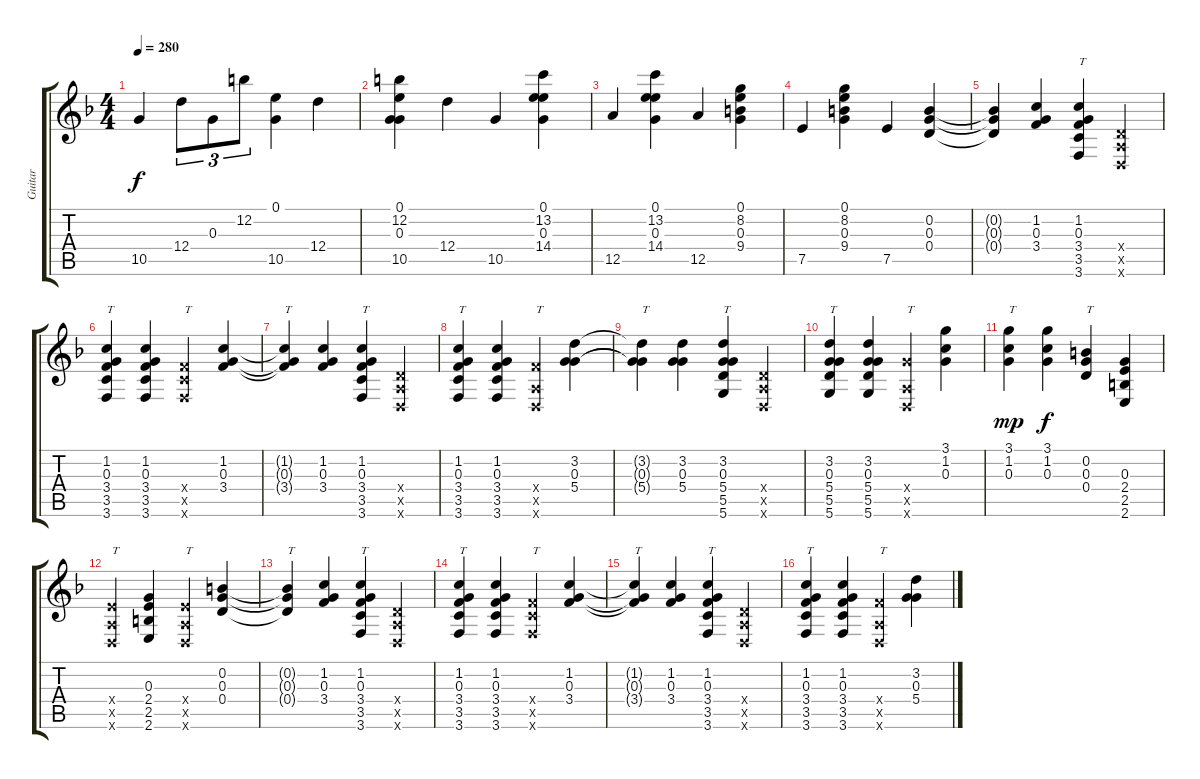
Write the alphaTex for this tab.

\track ("Guitar" "Guitar") {instrument acousticguitarsteel}
\staff {score tabs}
\tuning (E4 B3 G3 D3 A2 D2) {hide}
\ts (4 4)
\tempo 280
\clef g2
\ks f
10.5.4{dy f} 12.4.8{tu (3 2)} 0.3.8{tu (3 2)} 12.2.8{tu (3 2)} (0.1 10.5).4 12.4.4 |
(0.1 12.2 0.3 10.5).4 12.4.4 10.5.4 (0.1 13.2 0.3 14.4).4 |
12.5.4 (0.1 13.2 0.3 14.4).4 12.5.4 (0.1 8.2 0.3 9.4).4 |
7.5.4 (0.1 8.2 0.3 9.4).4 7.5.4 (0.2 0.3 0.4).4 |
(0.2{t} 0.3{t} 0.4{t}).4 (1.2 0.3 3.4).4 (1.2 0.3 3.4 3.5 3.6).4{txt "T"} (0.4{x} 0.5{x} 0.6{x}).4 |
(1.2 0.3 3.4 3.5 3.6).4{txt "T"} (1.2 0.3 3.4 3.5 3.6).4 (3.4{x} 3.5{x} 3.6{x}).4{txt "T"} (1.2 0.3 3.4).4 |
(1.2{t} 0.3{t} 3.4{t}).4{txt "T"} (1.2 0.3 3.4).4 (1.2 0.3 3.4 3.5 3.6).4{txt "T"} (0.4{x} 0.5{x} 0.6{x}).4 |
(1.2 0.3 3.4 3.5 3.6).4{txt "T"} (1.2 0.3 3.4 3.5 3.6).4 (3.4{x} 0.5{x} 0.6{x}).4{txt "T"} (3.2 0.3 5.4).4 |
(3.2{t} 0.3{t} 5.4{t}).4{txt "T"} (3.2 0.3 5.4).4 (3.2 0.3 5.4 5.5 5.6).4{txt "T"} (0.4{x} 0.5{x} 0.6{x}).4 |
(3.2 0.3 5.4 5.5 5.6).4{txt "T"} (3.2 0.3 5.4 5.5 5.6).4 (5.4{x} 0.5{x} 0.6{x}).4{txt "T"} (3.1 1.2 0.3).4 |
(3.1 1.2 0.3).4{txt "T" dy mp} (3.1 1.2 0.3).4{dy f} (0.2 0.3 0.4).4{txt "T"} (0.3 2.4 2.5 2.6).4 |
(2.4{x} 0.5{x} 0.6{x}).4{txt "T"} (0.3 2.4 2.5 2.6).4 (2.4{x} 0.5{x} 0.6{x}).4{txt "T"} (0.2 0.3 0.4).4 |
(0.2{t} 0.3{t} 0.4{t}).4{txt "T"} (1.2 0.3 3.4).4 (1.2 0.3 3.4 3.5 3.6).4{txt "T"} (0.4{x} 0.5{x} 0.6{x}).4 |
(1.2 0.3 3.4 3.5 3.6).4{txt "T"} (1.2 0.3 3.4 3.5 3.6).4 (3.4{x} 3.5{x} 3.6{x}).4{txt "T"} (1.2 0.3 3.4).4 |
(1.2{t} 0.3{t} 3.4{t}).4{txt "T"} (1.2 0.3 3.4).4 (1.2 0.3 3.4 3.5 3.6).4{txt "T"} (0.4{x} 0.5{x} 0.6{x}).4 |
(1.2 0.3 3.4 3.5 3.6).4{txt "T"} (1.2 0.3 3.4 3.5 3.6).4 (3.4{x} 0.5{x} 0.6{x}).4{txt "T"} (3.2 0.3 5.4).4
